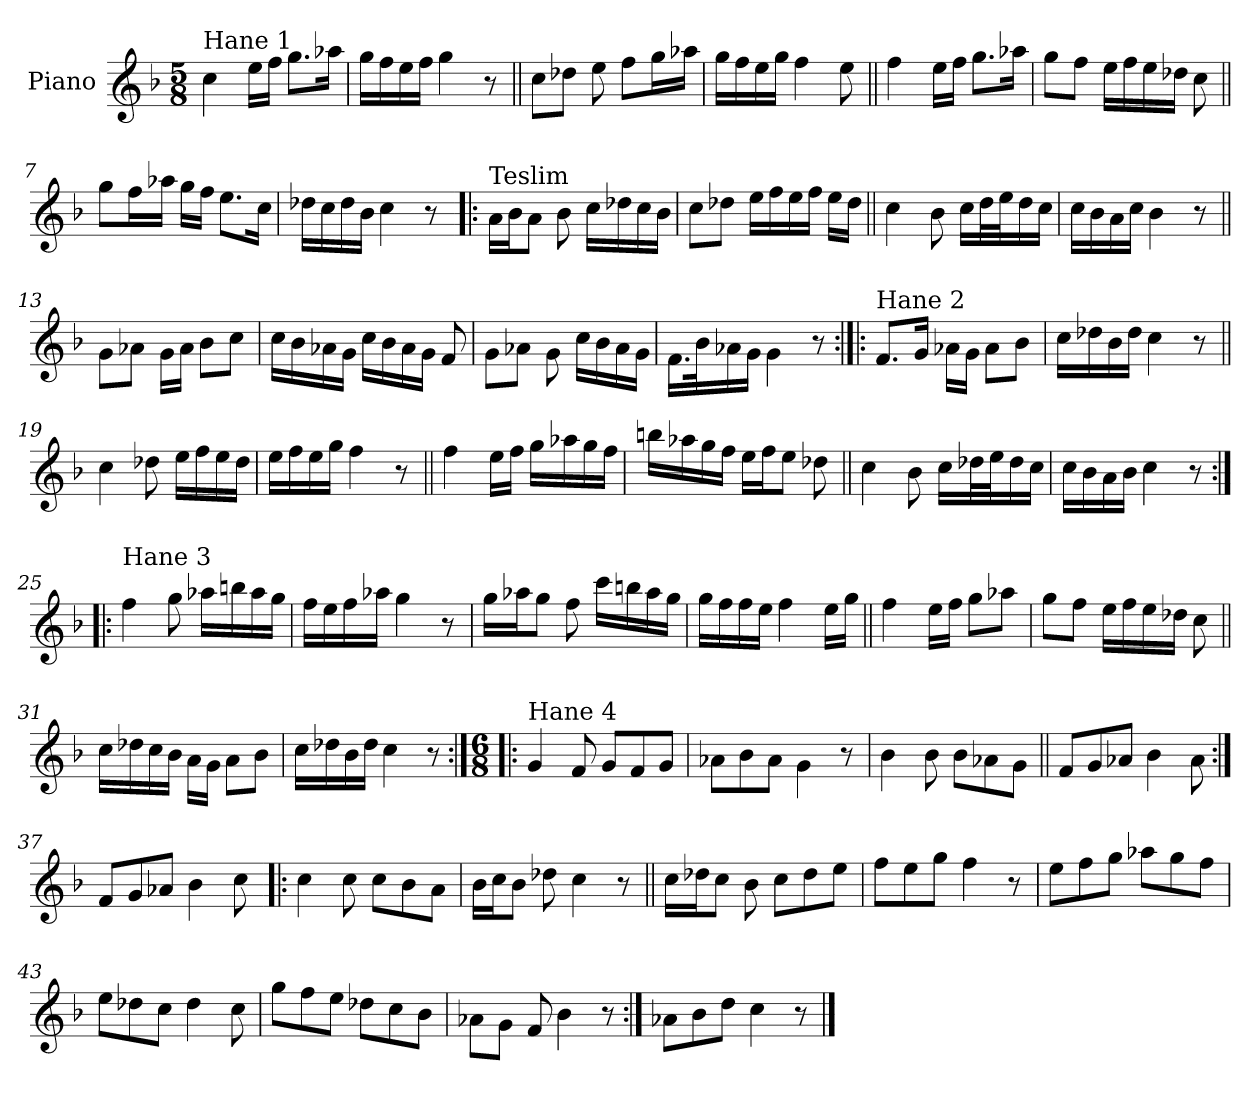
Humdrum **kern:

**kern
*part1
*staff1
*I"Piano
*I'Pno.
*clefG2
*k[b-]
*M5/8
=1
!LO:TX:a:t=Hane 1
4cc\
16ee\LL
16ff\JJ
8.gg\L
16aa-X\Jk
=2
16gg\LL
16ff\
16ee\
16ff\JJ
4gg\
8r
=3||
8cc\L
8dd-X\J
8ee\
8ff\L
16gg\L
16aa-X\JJ
=4
16gg\LL
16ff\
16ee\
16gg\JJ
4ff\
8ee\
!!LO:LB:g=z
=5||
4ff\
16ee\LL
16ff\JJ
8.gg\L
16aa-X\Jk
=6
8gg\L
8ff\J
16ee\LL
16ff\
16ee\
16dd-X\JJ
8cc\
=7||
8gg\L
16ff\L
16aa-X\JJ
16gg\LL
16ff\JJ
8.ee\L
16cc\Jk
=8
16dd-X\LL
16cc\
16dd-\
16b-\JJ
4cc\
8r
=9!|:
!LO:TX:a:t=Teslim
16a\LL
16b-\J
8a\J
8b-\
16cc\LL
16dd-X\
16cc\
16b-\JJ
!!LO:LB:g=z
=10
8cc\L
8dd-X\J
16ee\LL
16ff\
16ee\
16ff\JJ
16ee\LL
16dd-\JJ
=11||
4cc\
8b-\
16cc\LL
32dd\L
32ee\J
16dd\
16cc\JJ
=12
16cc\LL
16b-\
16a\
16cc\JJ
4b-\
8r
=13||
8g\L
8a-X\J
16g\LL
16a-\JJ
8b-\L
8cc\J
!!LO:LB:g=z
=14
16cc\LL
16b-\
16a-X\
16g\JJ
16cc\LL
16b-\
16a-\
16g\JJ
8f/
=15
8g\L
8a-X\J
8g\
16cc\LL
16b-\
16a-\
16g\JJ
=16
16.f\LL
32b-\K
16a-X\
16g\JJ
4g\
8r
=17:|!|:
!LO:TX:a:t=Hane 2
8.f/L
16g/Jk
16a-X\LL
16g\JJ
8a-\L
8b-\J
!!LO:LB:g=z
=18
16cc\LL
16dd-X\
16b-\
16dd-\JJ
4cc\
8r
=19||
4cc\
8dd-X\
16ee\LL
16ff\
16ee\
16dd-\JJ
=20
16ee\LL
16ff\
16ee\
16gg\JJ
4ff\
8r
=21||
4ff\
16ee\LL
16ff\JJ
16gg\LL
16aa-X\
16gg\
16ff\JJ
!!LO:LB:g=z
=22
16bbn\LL
16aa-X\
16gg\
16ff\JJ
16ee\LL
16ff\J
8ee\J
8dd-X\
=23||
4cc\
8b-\
16cc\LL
32dd-X\L
32ee\J
16dd-\
16cc\JJ
=24
16cc\LL
16b-\
16a\
16b-\JJ
4cc\
8r
=25:|!|:
!LO:TX:a:t=Hane 3
4ff\
8gg\
16aa-X\LL
16bbn\
16aa-\
16gg\JJ
=26
16ff\LL
16ee\
16ff\
16aa-X\JJ
4gg\
8r
!!LO:LB:g=z
=27
16gg\LL
16aa-X\J
8gg\J
8ff\
16ccc\LL
16bbn\
16aa-\
16gg\JJ
=28
16gg\LL
16ff\
16ff\
16ee\JJ
4ff\
16ee\LL
16gg\JJ
=29||
4ff\
16ee\LL
16ff\JJ
8gg\L
8aa-X\J
=30
8gg\L
8ff\J
16ee\LL
16ff\
16ee\
16dd-X\JJ
8cc\
!!LO:LB:g=z
=31||
16cc\LL
16dd-X\
16cc\
16b-\JJ
16a\LL
16g\JJ
8a\L
8b-\J
=32
16cc\LL
16dd-X\
16b-\
16dd-\JJ
4cc\
8r
=33:|!|:
*M6/8
!LO:TX:a:t=Hane 4
4g/
8f/
8g/L
8f/
8g/J
=34
8a-X\L
8b-\
8a-\J
4g\
8r
=35
4b-\
8b-\
8b-\L
8a-X\
8g\J
!!LO:LB:g=z
=36||
8f/L
8g/
8a-X/J
4b-\
8a-\
=37:|!
8f/L
8g/
8a-X/J
4b-\
8cc\
=38!|:
4cc\
8cc\
8cc\L
8b-\
8a\J
=39
16b-\LL
16cc\J
8b-\J
8dd-X\
4cc\
8r
=40||
16cc\LL
16dd-X\J
8cc\J
8b-\
8cc\L
8dd-\
8ee\J
!!LO:LB:g=z
=41
8ff\L
8ee\
8gg\J
4ff\
8r
=42
8ee\L
8ff\
8gg\J
8aa-X\L
8gg\
8ff\J
=43
8ee\L
8dd-X\
8cc\J
4dd-\
8cc\
=44
8gg\L
8ff\
8ee\J
8dd-X\L
8cc\
8b-\J
=45
8a-X\L
8g\J
8f/
4b-\
8r
=46:|!
8a-X\L
8b-\
8dd\J
4cc\
8r
==
*-
